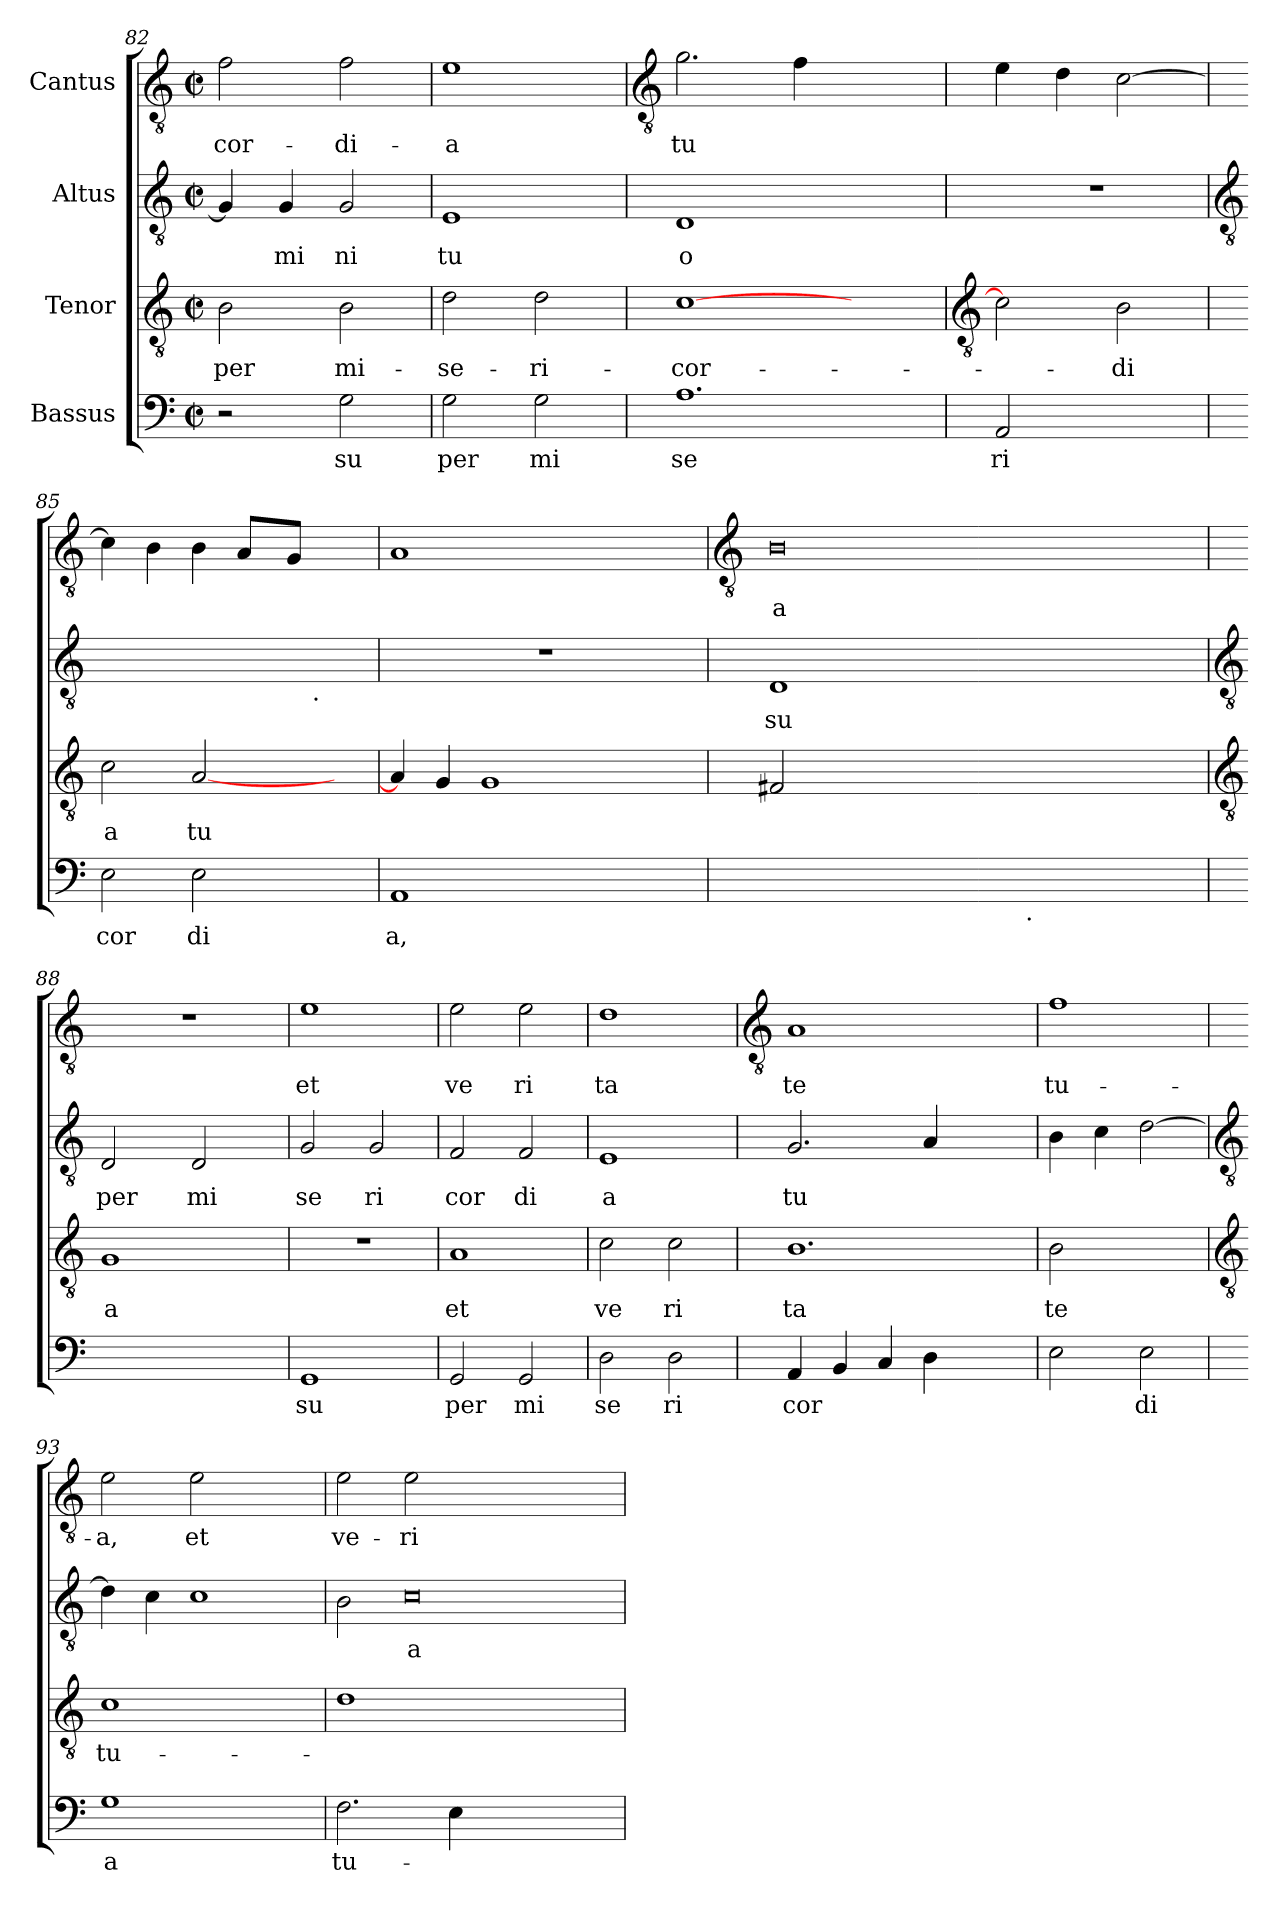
**kern	**text	**kern	**text	**kern	**text	**kern	**text
*part4	*part4	*part3	*part3	*part2	*part2	*part1	*part1
*staff4	*staff4	*staff3	*staff3	*staff2	*staff2	*staff1	*staff1
*I"Bassus	*	*I"Tenor	*	*I"Altus	*	*I"Cantus	*
*clefF4	*	*clefGv2	*	*clefGv2	*	*clefGv2	*
*k[]	*	*k[]	*	*k[]	*	*k[]	*
*C:	*	*C:	*	*C:	*	*C:	*
*M2/2	*	*M2/2	*	*M2/2	*	*M2/2	*
*met(c|)	*	*met(c|)	*	*met(c|)	*	*met(c|)	*
=82	=82	=82	=82	=82	=82	=82	=82
!	!	!	!LO:LY:b	!	!	!	!LO:LY:b
2r	.	2B\	-per	4G/]	.	2f\	-cor-
!	!	!	!	!	!LO:LY:b	!	!
.	.	.	.	4G/	mi	.	.
!	!LO:LY:b	!	!LO:LY:b	!	!LO:LY:b	!	!LO:LY:b
2G\	su	2B\	mi-	2G/	ni	2f\	-di-
=83A	=83A	=83A	=83A	=83A	=83A	=83A	=83A
!	!LO:LY:b	!	!LO:LY:b	!	!LO:LY:b	!	!LO:LY:b
2G\	per	2d\	-se-	1E	tu	1e	-a
!	!LO:LY:b	!	!LO:LY:b	!	!	!	!
2G\	mi	2d\	-ri-	.	.	.	.
!!LO:LB:g=z
=84	=84	=84	=84	=84	=84	=84	=84
*	*	*	*	*	*	*clefGv2	*
!	!LO:LY:b	!	!LO:LY:b	!	!LO:LY:b	!	!LO:LY:b
1.A	se	[1c	-cor-	1D	o	2.g\	tu
.	.	.	.	.	.	4f\	.
.	.	2ryy	.	2ryy	.	2ryy	.
!!LO:LB:g=z
=84A	=84A	=84A	=84A	=84A	=84A	=84A	=84A
*	*	*clefGv2	*	*	*	*	*
!	!LO:LY:b	!	!	!	!	!	!
2AA/	ri	2c\]	.	1r	.	4e\	.
.	.	.	.	.	.	4d\	.
!	!	!	!LO:LY:b	!	!	!	!
2ryy	.	2B\	-di	.	.	[2c\	.
!!LO:LB:g=z
=85A	=85A	=85A	=85A	=85A	=85A	=85A	=85A
*	*	*	*	*clefGv2	*	*	*
!	!LO:LY:b	!	!LO:LY:b	!	!	!	!
2E\	cor	2c\	a	4ryy	.	4c\]	.
.	.	.	.	4ryy	.	4B\	.
!	!LO:LY:b	!	!LO:LY:b	!	!	!	!
2E\	di	[2A/	tu	4ryy	.	4B\	.
.	.	.	.	32ryy	.	8A/L	.
.	.	.	.	32ryy	.	.	.
.	.	.	.	32ryy	.	.	.
.	.	.	.	32ryy	.	.	.
.	.	.	.	32ryy	.	8G/J	.
.	.	.	.	32ryy	.	.	.
!	!	!	!	!LO:TX:b:t=.	!	!	!
.	.	.	.	32ryy	.	.	.
.	.	.	.	4ryy	.	.	.
8..ryy	.	8..ryy	.	.	.	8..ryy	.
=86A	=86A	=86A	=86A	=86A	=86A	=86A	=86A
!	!LO:LY:b	!	!	!	!	!	!
1AA	a,	4A/]	.	4ryy	.	1A	.
.	.	4G/	.	4ryy	.	.	.
.	.	1G	.	4ryy	.	.	.
.	.	.	.	32ryy	.	.	.
.	.	.	.	1r	.	.	.
2ryy	.	.	.	.	.	2ryy	.
4ryy	.	4ryy	.	.	.	4ryy	.
32ryy	.	32ryy	.	.	.	32ryy	.
!!LO:LB:g=z
=87	=87	=87	=87	=87	=87	=87	=87
*	*	*	*	*	*	*clefGv2	*
!	!	!	!	!	!LO:LY:b	!	!LO:LY:b
4ryy	.	2F#X/	.	1D	su	0B	a
4ryy	.	.	.	.	.	.	.
4ryy	.	1.ryy	.	.	.	.	.
64ryy	.	.	.	.	.	.	.
64ryy	.	.	.	.	.	.	.
64ryy	.	.	.	.	.	.	.
64ryy	.	.	.	.	.	.	.
64ryy	.	.	.	.	.	.	.
64ryy	.	.	.	.	.	.	.
64ryy	.	.	.	.	.	.	.
64ryy	.	.	.	.	.	.	.
64ryy	.	.	.	.	.	.	.
64ryy	.	.	.	.	.	.	.
64ryy	.	.	.	.	.	.	.
64ryy	.	.	.	.	.	.	.
64ryy	.	.	.	.	.	.	.
64ryy	.	.	.	.	.	.	.
!LO:TX:b:t=.	!	!	!	!	!	!	!
64ryy	.	.	.	.	.	.	.
4ryy	.	.	.	.	.	.	.
.	.	.	.	1ryy	.	.	.
2ryy	.	.	.	.	.	.	.
4ryy	.	.	.	.	.	.	.
64ryy	.	.	.	.	.	.	.
!!LO:LB:g=z
=88	=88	=88	=88	=88	=88	=88	=88
*	*	*clefGv2	*	*clefGv2	*	*	*
!	!	!	!LO:LY:b	!	!LO:LY:b	!	!
4ryy	.	1G	a	2D/	per	1r	.
4ryy	.	.	.	.	.	.	.
!	!	!	!	!	!LO:LY:b	!	!
4ryy	.	.	.	2D/	mi	.	.
64ryy	.	.	.	.	.	.	.
8...ryy	.	.	.	.	.	.	.
!!LO:LB:g=z
=89	=89	=89	=89	=89	=89	=89	=89
!	!LO:LY:b	!	!	!	!LO:LY:b	!	!LO:LY:b
1GG	su	1r	.	2G/	se	1e	et
!	!	!	!	!	!LO:LY:b	!	!
.	.	.	.	2G/	ri	.	.
=90	=90	=90	=90	=90	=90	=90	=90
!	!LO:LY:b	!	!LO:LY:b	!	!LO:LY:b	!	!LO:LY:b
2GG/	per	1A	et	2F/	cor	2e\	ve
!	!LO:LY:b	!	!	!	!LO:LY:b	!	!LO:LY:b
2GG/	mi	.	.	2F/	di	2e\	ri
=91	=91	=91	=91	=91	=91	=91	=91
!	!LO:LY:b	!	!LO:LY:b	!	!LO:LY:b	!	!LO:LY:b
2D\	se	2c\	ve	1E	a	1d	ta
!	!LO:LY:b	!	!LO:LY:b	!	!	!	!
2D\	ri	2c\	ri	.	.	.	.
!!LO:LB:g=z
=92	=92	=92	=92	=92	=92	=92	=92
*	*	*	*	*	*	*clefGv2	*
!	!LO:LY:b	!	!LO:LY:b	!	!LO:LY:b	!	!LO:LY:b
4AA/	cor	1.B	ta	2.G/	tu	1A	te
4BB/	.	.	.	.	.	.	.
4C/	.	.	.	.	.	.	.
4D\	.	.	.	4A/	.	.	.
2ryy	.	.	.	2ryy	.	2ryy	.
=92A	=92A	=92A	=92A	=92A	=92A	=92A	=92A
!	!	!	!LO:LY:b	!	!	!	!LO:LY:b
2E\	.	2B\	te	4B\	.	1f	tu-
.	.	.	.	4c\	.	.	.
!	!LO:LY:b	!	!	!	!	!	!
2E\	di	2ryy	.	[2d\	.	.	.
!!LO:LB:g=z
=93A	=93A	=93A	=93A	=93A	=93A	=93A	=93A
*	*	*clefGv2	*	*clefGv2	*	*	*
!	!LO:LY:b	!	!LO:LY:b	!	!	!	!LO:LY:b
1G	a	1c	tu-	4d\]	.	2e\	-a,
.	.	.	.	4c\	.	.	.
!	!	!	!	!	!	!	!LO:LY:b
.	.	.	.	1c	.	2e\	et
2ryy	.	2ryy	.	.	.	2ryy	.
!!LO:LB:g=z
=93B	=93B	=93B	=93B	=93B	=93B	=93B	=93B
!	!LO:LY:b	!	!	!	!	!	!LO:LY:b
2.F\	tu-	1d	.	2B\	.	2e\	ve-
!	!	!	!	!	!LO:LY:b	!	!LO:LY:b
.	.	.	.	0c	a	2e\	-ri-
4E\	.	.	.	.	.	.	.
1.ryy	.	1.ryy	.	.	.	1.ryy	.
=	=	=	=	=	=	=	=
*-	*-	*-	*-	*-	*-	*-	*-
